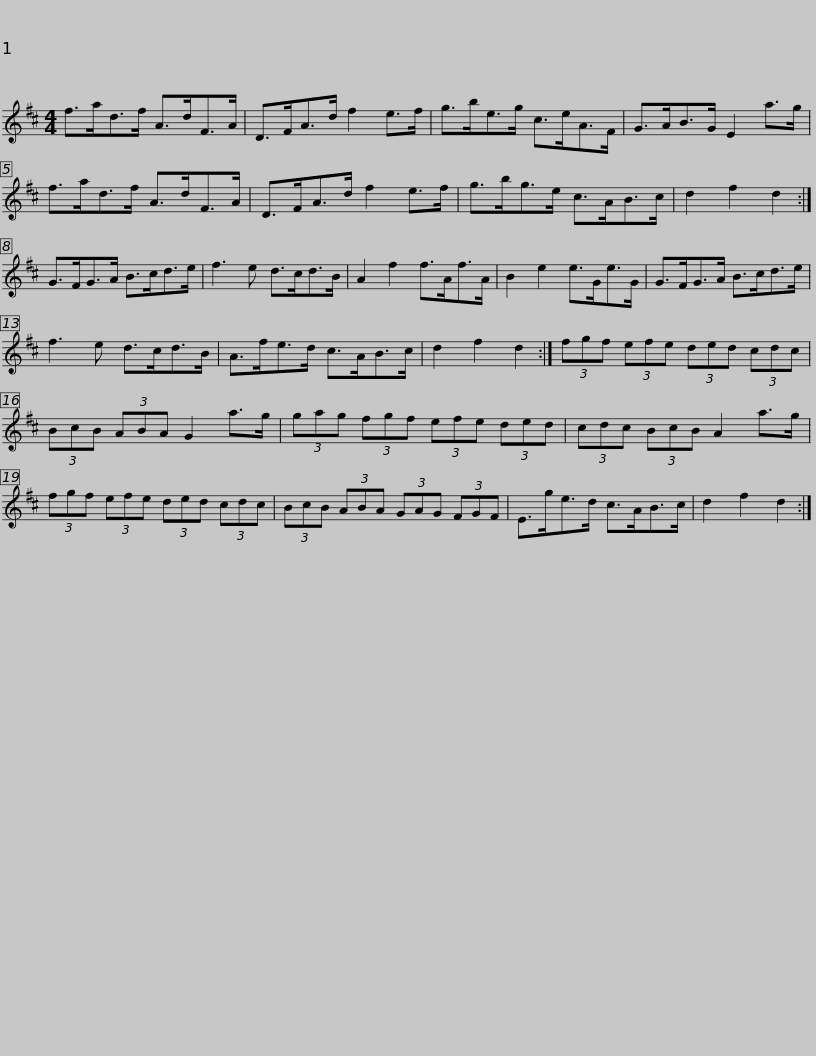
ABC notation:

X:1
L:1/8
M:4/4
I:linebreak $
K:D
V:1 treble
V:1
 f>ad>f A>dF>A | D>FA>d f2 e>f | g>be>g c>eA>F | G>AB>G E2 a>g |$ f>ad>f A>dF>A | %5
 D>FA>d f2 e>f | g>bg>e c>AB>c | d2 f2 d2 :| G>FG>A B>cd>e |$ f3 e d>cd>B | %10
 A2 f2 f>Af>A | B2 e2 e>Ge>G | G>FG>A B>cd>e | f3 e d>cd>B |$ A>fe>d c>AB>c | %15
 d2 f2 d2 :| (3fgf (3efe (3ded (3cdc | (3BcB (3ABA G2 a>g |$ (3gag (3fgf (3efe (3ded | (3cdc (3BcB A2 a>g | %20
 (3fgf (3efe (3ded (3cdc | (3BcB (3ABA (3GAG (3FGF |$ E>ge>d c>AB>c | d2 f2 d2 :| %24
